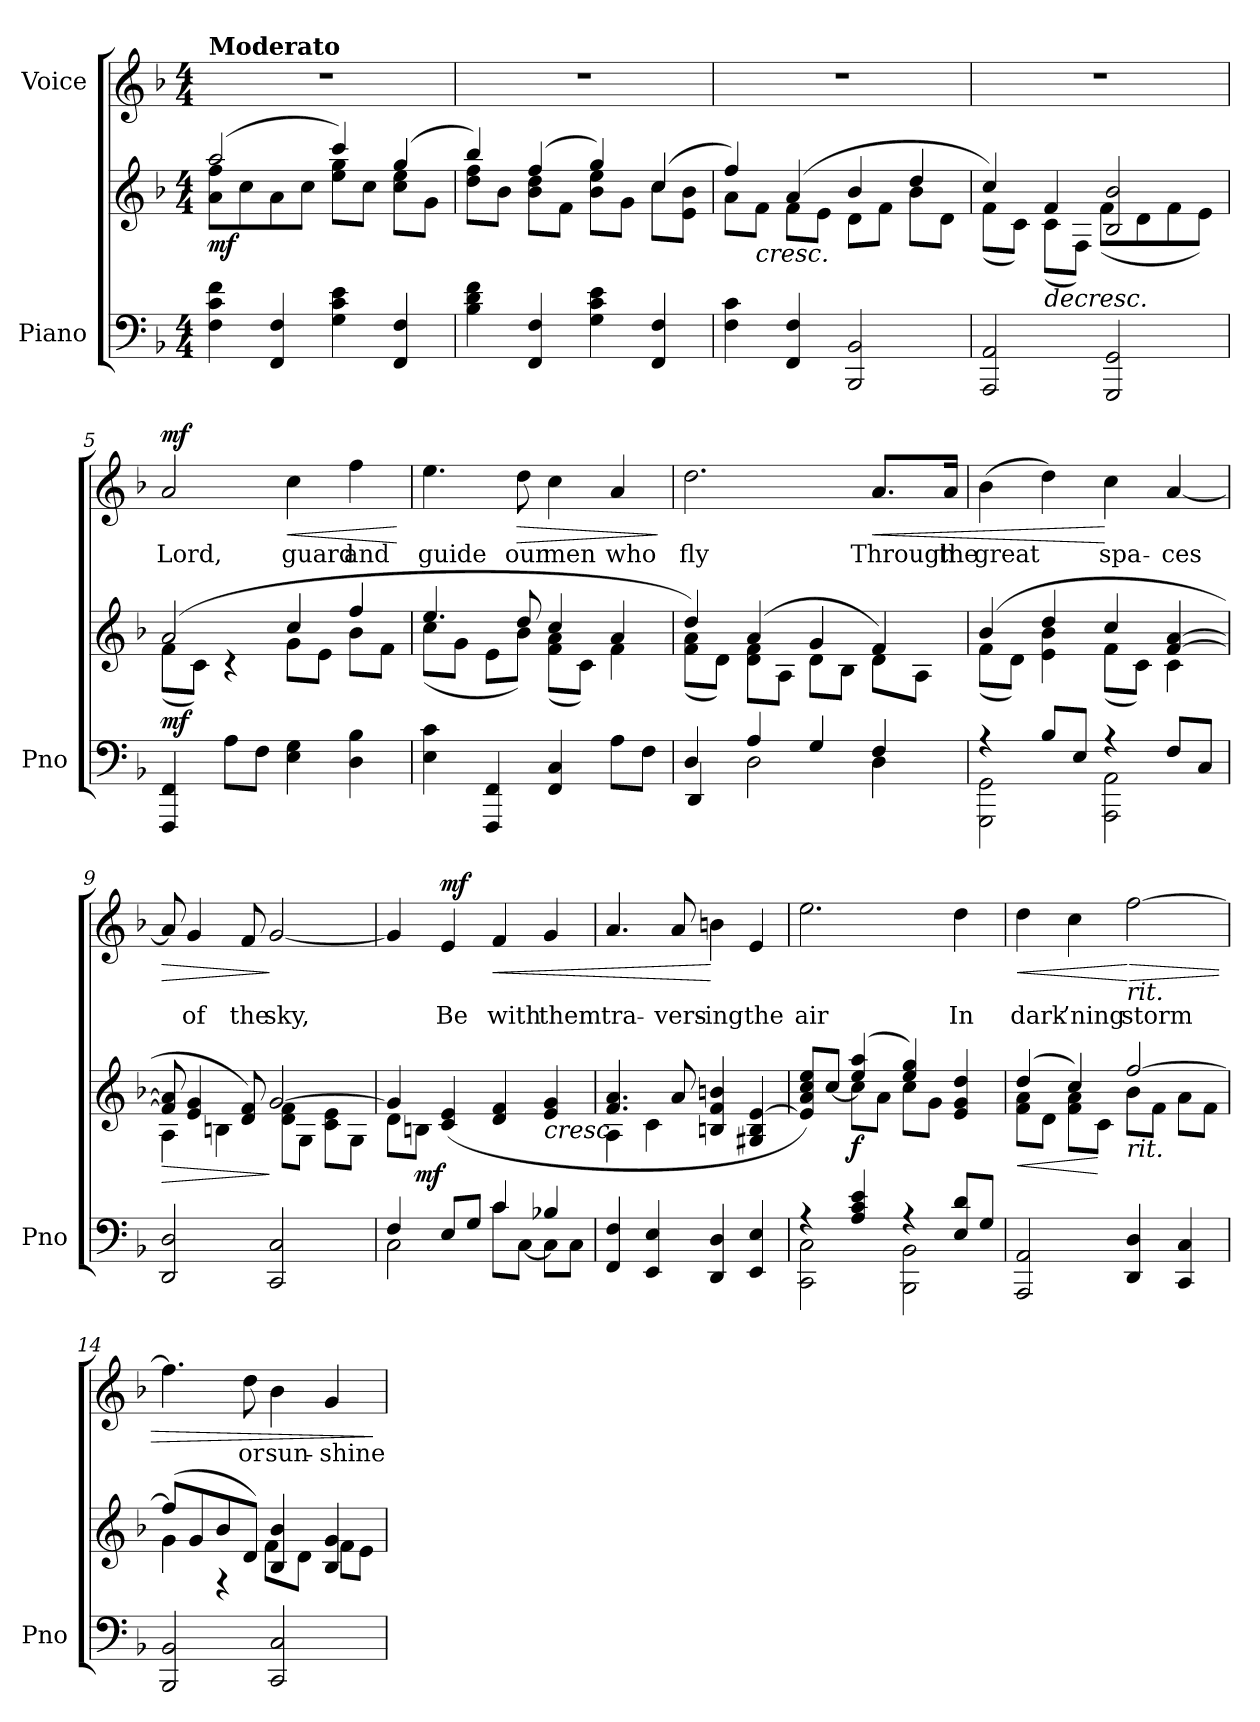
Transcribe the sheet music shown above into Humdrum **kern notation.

**kern	**kern	**dynam	**kern	**text	**dynam
*part2	*part2	*part2	*part1	*part1	*part1
*staff3	*staff2	*staff2/3	*staff1	*staff1	*staff1
*I"Piano	*	*	*I"Voice	*	*
*I'Pno	*	*	*	*	*
*clefF4	*clefG2	*	*clefG2	*	*
*k[b-]	*k[b-]	*	*k[b-]	*	*
*M4/4	*M4/4	*	*M4/4	*	*
=1	=1	=1	=1	=1	=1
*	*^	*	*	*	*
!	!	!	!	!LO:TX:a:B:t=Moderato	!	!
!	!	!	!LO:DY:b	!	!	!
4F\ 4c\ 4f\	(2aa/	8a\ 8ff\L	mf	1r	.	.
.	.	8cc\	.	.	.	.
4FF/ 4F/	.	8a\	.	.	.	.
.	.	8cc\J	.	.	.	.
4G\ 4c\ 4e\	4ccc/)	8ee\ 8gg\L	.	.	.	.
.	.	8cc\J	.	.	.	.
4FF/ 4F/	(4gg/	8cc\ 8ee\L	.	.	.	.
.	.	8g\J	.	.	.	.
=2	=2	=2	=2	=2	=2	=2
4B-\ 4d\ 4f\	4bb-/)	8dd\ 8ff\L	.	1r	.	.
.	.	8b-\J	.	.	.	.
4FF/ 4F/	(4ff/	8b-\ 8dd\L	.	.	.	.
.	.	8f\J	.	.	.	.
4G\ 4c\ 4e\	4gg/)	8b-\ 8ee\L	.	.	.	.
.	.	8g\J	.	.	.	.
4FF/ 4F/	(4cc/	8cc\L	.	.	.	.
.	.	8e\ 8b-\J	.	.	.	.
=3	=3	=3	=3	=3	=3	=3
4F\ 4c\	4ff/)	8a\L	.	1r	.	.
!	!	!	!LO:HP:b	!	!	!
.	.	8f\J	<	.	.	.
4FF/ 4F/	(4a/	8f\L	.	.	.	.
.	.	8e\J	.	.	.	.
2BBB-/ 2BB-/	4b-/	8d\L	.	.	.	.
.	.	8f\J	.	.	.	.
.	4dd/	8b-\L	.	.	.	.
.	.	8d\J	.	.	.	.
!!LO:LB:g=z
=4	=4	=4	=4	=4	=4	=4
2AAA/ 2AA/	4cc/)	(8f\L	.	1r	.	.
.	.	8c\J)	.	.	.	.
!	!	!	!LO:HP:b	!	!	!
.	4f/	(8c\L	>	.	.	.
.	.	8F\J)	.	.	.	.
2GGG/ 2GG/	2B-/ 2b-/	(8f\L	.	.	.	.
.	.	8d\	.	.	.	.
.	.	8f\	.	.	.	.
.	.	8e\J)	[	.	.	.
=5	=5	=5	=5	=5	=5	=5
!	!	!	!LO:DY:b	!	!LO:LY:b	!LO:DY:a
4FFF/ 4FF/	(2a/	(8f\L	mf	2a/	Lord,	mf
.	.	8c\J)	.	.	.	.
8A\L	.	4r	.	.	.	.
8F\J	.	.	.	.	.	.
!	!	!	!	!	!LO:LY:b	!LO:HP:b
4E\ 4G\	4cc/	8g\L	.	4cc\	guard	<
.	.	8e\J	.	.	.	.
!	!	!	!	!	!LO:LY:b	!
4D\ 4B-\	4ff/	8b-\L	.	4ff\	and	.
.	.	8f\J	.	.	.	.
*	*v	*v	*	*	*	*
.	.	.	.	.	[
=6	=6	=6	=6	=6	=6
*	*^	*	*	*	*
!	!	!	!	!	!LO:LY:b	!
4E\ 4c\	4.ee/	(8cc\L	.	4.ee\	guide	.
.	.	8g\J	.	.	.	.
4FFF/ 4FF/	.	8e\L	.	.	.	.
!	!	!	!	!	!LO:LY:b	!LO:HP:b
.	8dd/	8b-\J)	.	8dd\	our	>
!	!	!	!	!	!LO:LY:b	!
4FF/ 4C/	4cc/	(8f\ 8a\L	.	4cc\	men	.
.	.	8c\J)	.	.	.	.
!	!	!	!	!	!LO:LY:b	!
8A\L	4a/	4f\	.	4a/	who	.
8F\J	.	.	.	.	.	.
*	*v	*v	*	*	*	*
.	.	.	.	.	]
!!LO:LB:g=z
=7	=7	=7	=7	=7	=7
*^	*^	*	*	*	*
!	!	!	!	!	!	!LO:LY:b	!
4D/	4DD/	4dd/)	(8f\ 8a\L	.	2.dd\	fly	.
.	.	.	8d\J)	.	.	.	.
4A/	2D\	(4a/	8d\ 8f\L	.	.	.	.
.	.	.	8A\J	.	.	.	.
4G/	.	4g/	8d\L	.	.	.	.
.	.	.	8B-\J	.	.	.	.
!	!	!	!	!	!	!LO:LY:b	!LO:HP:b
4F/	4D\	4f/)	8d\L	.	8.a/L	Through	<
.	.	.	8A\J	.	.	.	.
!	!	!	!	!	!	!LO:LY:b	!
.	.	.	.	.	16a/Jk	the	.
=8	=8	=8	=8	=8	=8	=8	=8
!	!	!	!	!	!	!LO:LY:b	!
4r	2GGG\ 2GG\	(4b-/	(8f\L	.	(4b-\	great	.
.	.	.	8d\J)	.	.	.	.
8B-/L	.	4dd/	4e\ 4b-\	.	4dd\)	.	.
8E/J	.	.	.	.	.	.	.
!	!	!	!	!	!	!LO:LY:b	!
4r	2AAA\ 2AA\	4cc/	(8f\L	.	4cc\	spa-	[
.	.	.	8c\J)	.	.	.	.
!	!	!	!	!	!	!LO:LY:b	!
8F/L	.	[4f/ [4a/	4c\	.	[4a/	-ces	.
8C/J	.	.	.	.	.	.	.
*v	*v	*	*	*	*	*	*
=9	=9	=9	=9	=9	=9	=9
!	!	!	!LO:HP:b	!	!	!LO:HP:b
2DD/ 2D/	8f/] 8a/]	4A\	>	8a/]	.	>
!	!	!	!	!	!LO:LY:b	!
.	4e/ 4g/	.	.	4g/	of	.
.	.	4Bn\	.	.	.	.
!	!	!	!	!	!LO:LY:b	!
.	8d/ 8f/)	.	.	8f/	the	.
!	!	!	!	!	!LO:LY:b	!
2CC/ 2C/	[2g/	8d\ 8f\L	]	[2g/	sky,	]
.	.	8G\J	.	.	.	.
.	.	8c\ 8e\L	.	.	.	.
.	.	8G\J	.	.	.	.
!!LO:PB:g=z
=10	=10	=10	=10	=10	=10	=10
*^	*	*	*	*	*	*
4F/	2C\	4g/]	8d\L	.	4g/]	.	.
!	!	!	!	!LO:DY:b	!	!	!
.	.	.	8Bn\J	mf	.	.	.
!	!	!	!	!	!	!LO:LY:b	!LO:DY:a
8E/L	.	(4c/ 4e/	2.ryy	.	4e/	Be	mf
8G/J	.	.	.	.	.	.	.
!	!	!	!	!	!	!LO:LY:b	!LO:HP:b
4c/	8c\L	4d/ 4f/	.	.	4f/	with	<
.	[8C\J	.	.	.	.	.	.
!	!	!	!	!LO:HP:b	!	!LO:LY:b	!
4B-X/	8C\L]	4e/ 4g/	.	<	4g/	them	.
.	8C\J	.	.	.	.	.	.
=11	=11	=11	=11	=11	=11	=11	=11
!	!	!	!	!	!	!LO:LY:b	!
*v	*v	*	*	*	*	*	*
4FF/ 4F/	4.f/ 4.a/	4A\	.	4.a/	tra-	.
4EE/ 4E/	.	4c\	.	.	.	.
!	!	!	!	!	!LO:LY:b	!
.	8a/	.	.	8a/	-vers-	.
!	!	!	!	!	!LO:LY:b	!
4DD/ 4D/	4Bn/ 4f/ 4bn/	2ryy	.	4bn\	-ing	[
!	!	!	!	!	!LO:LY:b	!
4EE/ 4E/	4G#X/ 4B/ [<4e/	.	.	4e/	the	.
=12	=12	=12	=12	=12	=12	=12
*^	*	*	*	*	*	*
!	!	!	!	!	!	!LO:LY:b	!
4r	2CC\ 2C\	8e/] 8a/ 8cc/ 8ee/L)	4ryy	.	2.ee\	air	.
.	.	[<8cc/J	.	.	.	.	.
!	!	!	!	!LO:DY:n=1:b	!	!	!
4A/ 4c/ 4e/	.	(4ee/ 4aa/	8cc\L]	] f	.	.	.
.	.	.	8a\J	.	.	.	.
4r	2BBB-\ 2BB-\	4ee/ 4gg/)	8cc\L	.	.	.	.
.	.	.	8g\J	.	.	.	.
!	!	!	!	!	!	!LO:LY:b	!
8E/ 8d/L	.	4e/ 4g/ 4dd/	4ryy	.	4dd\	In	.
8G/J	.	.	.	.	.	.	.
*v	*v	*	*	*	*	*	*
!!LO:LB:g=z
=13	=13	=13	=13	=13	=13	=13
!	!	!	!LO:HP:b	!	!LO:LY:b	!LO:HP:b
2AAA/ 2AA/	(4dd/	8f\ 8a\L	<	4dd\	dark-	<
.	.	8d\J	.	.	.	.
!	!	!	!	!	!LO:LY:b	!
.	4cc/)	8f\ 8a\L	.	4cc\	-’ning	.
.	.	8c\J	[	.	.	.
!	!	!	!	!LO:TX:b:i:t=rit.	!	!
!	!LO:TX:b:i:t=rit.	!	!	!	!	!
!	!	!	!	!	!LO:LY:b	!LO:HP:n=1:b
4DD/ 4D/	[2ff/	8b-\L	.	[2ff\	storm	[ >
.	.	8f\J	.	.	.	.
4CC/ 4C/	.	8a\L	.	.	.	.
.	.	8f\J	.	.	.	.
=14	=14	=14	=14	=14	=14	=14
2BBB-/ 2BB-/	(8ff/L]	4g\	.	4.ff\]	.	.
.	8g/	.	.	.	.	.
.	8b-/	4r	.	.	.	.
!	!	!	!	!	!LO:LY:b	!
.	8d/J)	.	.	8dd\	or	.
!	!	!	!	!	!LO:LY:b	!
2CC/ 2C/	4B-/ 4b-/	8f\L	[	4b-\	sun-	.
.	.	8d\J	.	.	.	.
!	!	!	!	!	!LO:LY:b	!
.	4B-/ 4g/	8f\L	.	4g/	-shine	.
.	.	8e\J	.	.	.	.
*	*v	*v	*	*	*	*
.	.	.	.	.	]
=	=	=	=	=	=
*-	*-	*-	*-	*-	*-
